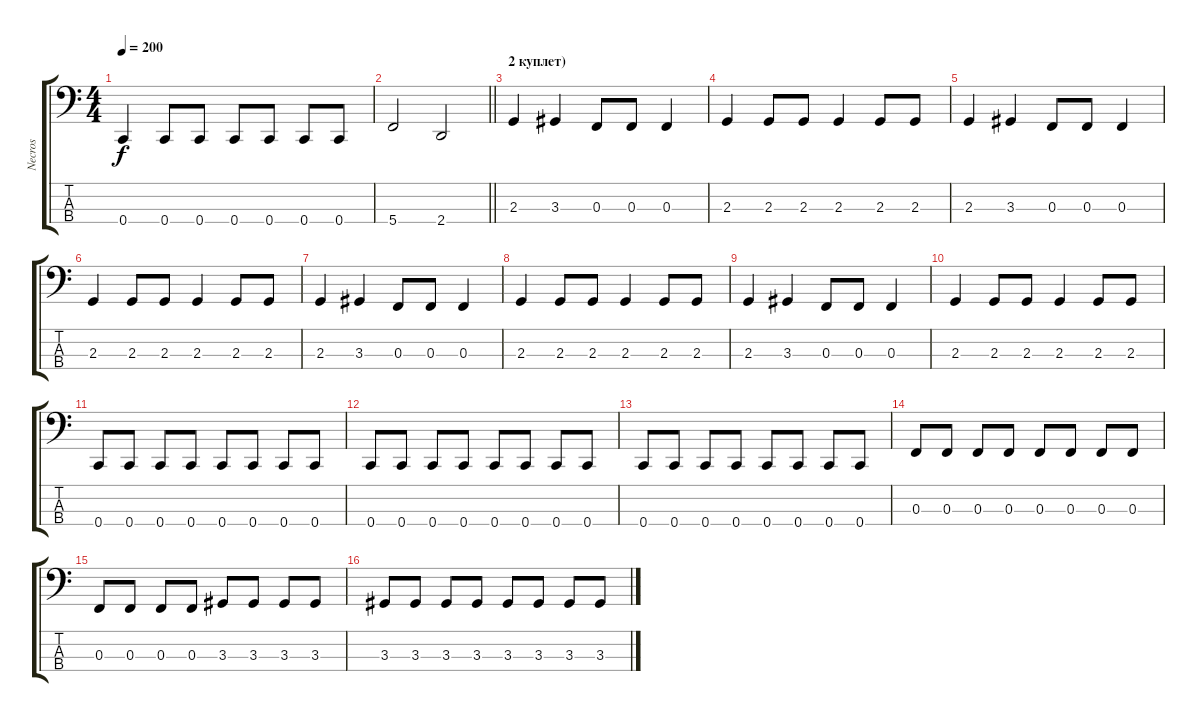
\track ("Necros" "Necros") {instrument slapbass1}
\staff {score tabs}
\tuning (Eb2 Bb1 F1 C1) {hide}
\ts (4 4)
\tempo 200
\clef f4
\ks c
0.4.4{dy f} 0.4.8 0.4.8 0.4.8 0.4.8 0.4.8 0.4.8 |
\barLineRight lightlight
5.4.2 2.4.2 |
\section ("" "2 куплет)")
2.3.4 3.3.4 0.3.8 0.3.8 0.3.4 |
2.3.4 2.3.8 2.3.8 2.3.4 2.3.8 2.3.8 |
2.3.4 3.3.4 0.3.8 0.3.8 0.3.4 |
2.3.4 2.3.8 2.3.8 2.3.4 2.3.8 2.3.8 |
2.3.4 3.3.4 0.3.8 0.3.8 0.3.4 |
2.3.4 2.3.8 2.3.8 2.3.4 2.3.8 2.3.8 |
2.3.4 3.3.4 0.3.8 0.3.8 0.3.4 |
2.3.4 2.3.8 2.3.8 2.3.4 2.3.8 2.3.8 |
0.4.8 0.4.8 0.4.8 0.4.8 0.4.8 0.4.8 0.4.8 0.4.8 |
0.4.8 0.4.8 0.4.8 0.4.8 0.4.8 0.4.8 0.4.8 0.4.8 |
0.4.8 0.4.8 0.4.8 0.4.8 0.4.8 0.4.8 0.4.8 0.4.8 |
0.3.8 0.3.8 0.3.8 0.3.8 0.3.8 0.3.8 0.3.8 0.3.8 |
0.3.8 0.3.8 0.3.8 0.3.8 3.3.8 3.3.8 3.3.8 3.3.8 |
3.3.8 3.3.8 3.3.8 3.3.8 3.3.8 3.3.8 3.3.8 3.3.8
